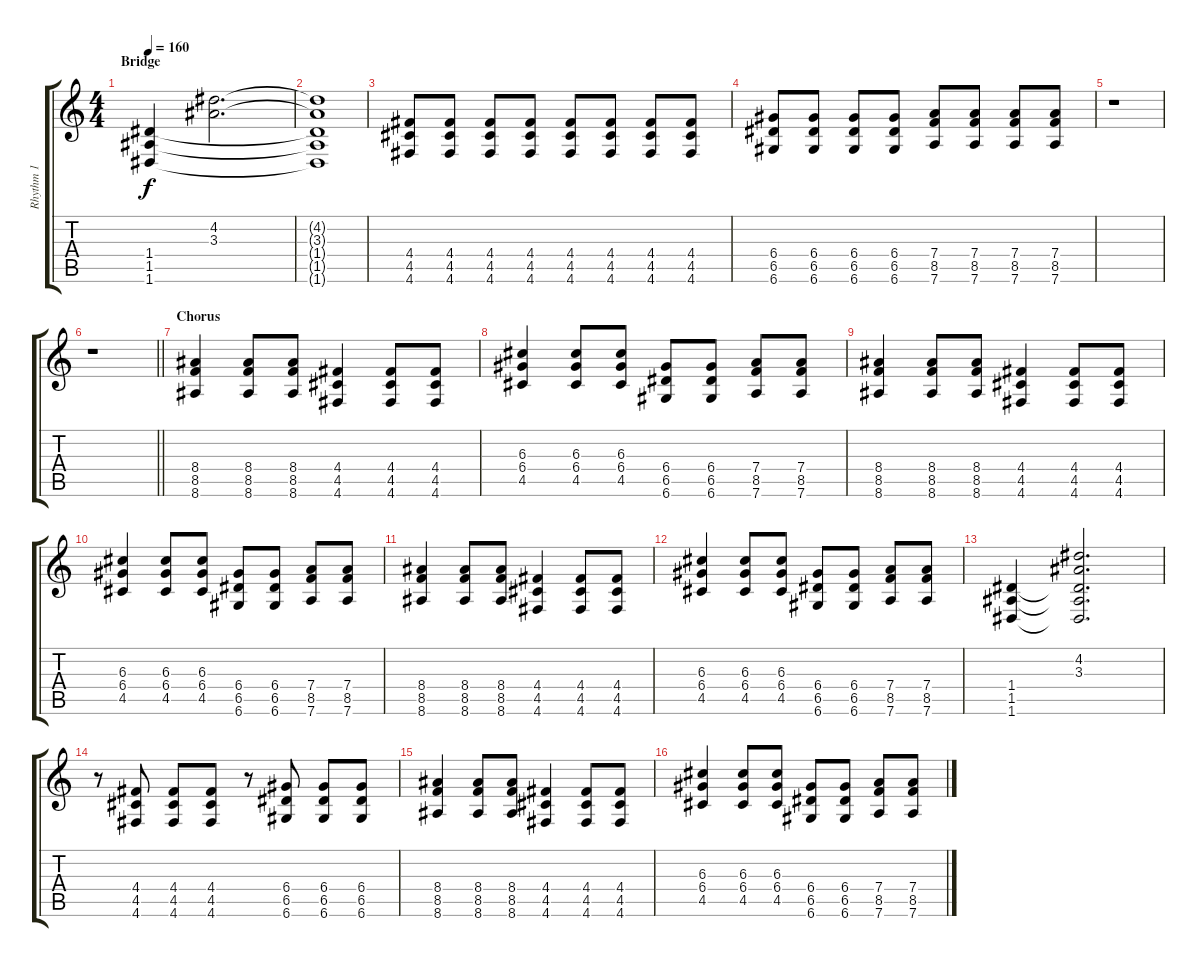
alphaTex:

\track ("Rhythm 1" "Rhythm 1") {instrument overdrivenguitar}
\staff {score tabs}
\tuning (E4 B3 G3 D3 A2 D2) {hide}
\ts (4 4)
\section ("" "Bridge")
\tempo 160
\clef g2
\ks c
(1.4 1.5 1.6).4{dy f} (4.2 3.3).2{d} |
(4.2{t} 3.3{t} 1.4{t} 1.5{t} 1.6{t}).1 |
(4.4 4.5 4.6).8 (4.4 4.5 4.6).8 (4.4 4.5 4.6).8 (4.4 4.5 4.6).8 (4.4 4.5 4.6).8 (4.4 4.5 4.6).8 (4.4 4.5 4.6).8 (4.4 4.5 4.6).8 |
(6.4 6.5 6.6).8 (6.4 6.5 6.6).8 (6.4 6.5 6.6).8 (6.4 6.5 6.6).8 (7.4 8.5 7.6).8 (7.4 8.5 7.6).8 (7.4 8.5 7.6).8 (7.4 8.5 7.6).8 |
r.1 |
\barLineRight lightlight
r.1 |
\section ("" "Chorus")
(8.4 8.5 8.6).4 (8.4 8.5 8.6).8 (8.4 8.5 8.6).8 (4.4 4.5 4.6).4 (4.4 4.5 4.6).8 (4.4 4.5 4.6).8 |
(6.3 6.4 4.5).4 (6.3 6.4 4.5).8 (6.3 6.4 4.5).8 (6.4 6.5 6.6).8 (6.4 6.5 6.6).8 (7.4 8.5 7.6).8 (7.4 8.5 7.6).8 |
(8.4 8.5 8.6).4 (8.4 8.5 8.6).8 (8.4 8.5 8.6).8 (4.4 4.5 4.6).4 (4.4 4.5 4.6).8 (4.4 4.5 4.6).8 |
(6.3 6.4 4.5).4 (6.3 6.4 4.5).8 (6.3 6.4 4.5).8 (6.4 6.5 6.6).8 (6.4 6.5 6.6).8 (7.4 8.5 7.6).8 (7.4 8.5 7.6).8 |
(8.4 8.5 8.6).4 (8.4 8.5 8.6).8 (8.4 8.5 8.6).8 (4.4 4.5 4.6).4 (4.4 4.5 4.6).8 (4.4 4.5 4.6).8 |
(6.3 6.4 4.5).4 (6.3 6.4 4.5).8 (6.3 6.4 4.5).8 (6.4 6.5 6.6).8 (6.4 6.5 6.6).8 (7.4 8.5 7.6).8 (7.4 8.5 7.6).8 |
(1.4 1.5 1.6).4 (4.2 3.3 1.4{t} 1.5{t} 1.6{t}).2{d} |
r.8 (4.4 4.5 4.6).8 (4.4 4.5 4.6).8 (4.4 4.5 4.6).8 r.8 (6.4 6.5 6.6).8 (6.4 6.5 6.6).8 (6.4 6.5 6.6).8 |
(8.4 8.5 8.6).4 (8.4 8.5 8.6).8 (8.4 8.5 8.6).8 (4.4 4.5 4.6).4 (4.4 4.5 4.6).8 (4.4 4.5 4.6).8 |
(6.3 6.4 4.5).4 (6.3 6.4 4.5).8 (6.3 6.4 4.5).8 (6.4 6.5 6.6).8 (6.4 6.5 6.6).8 (7.4 8.5 7.6).8 (7.4 8.5 7.6).8
